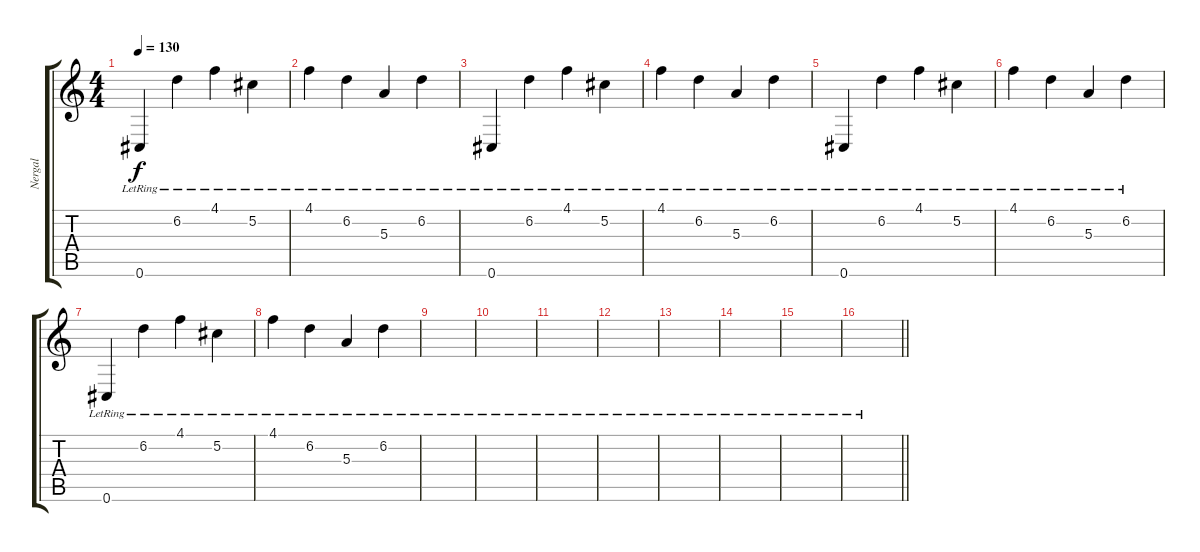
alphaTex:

\track ("Nergal" "Nergal") {instrument distortionguitar}
\staff {score tabs}
\tuning (Db4 Ab3 E3 B2 Gb2 Db2) {hide}
\ts (4 4)
\tempo 130
\clef g2
\ks c
0.6{lr}.4{dy f} 6.2{lr}.4 4.1{lr}.4 5.2{lr}.4 |
4.1{lr}.4 6.2{lr}.4 5.3{lr}.4 6.2{lr}.4 |
0.6{lr}.4 6.2{lr}.4 4.1{lr}.4 5.2{lr}.4 |
4.1{lr}.4 6.2{lr}.4 5.3{lr}.4 6.2{lr}.4 |
0.6{lr}.4 6.2{lr}.4 4.1{lr}.4 5.2{lr}.4 |
4.1{lr}.4 6.2{lr}.4 5.3{lr}.4 6.2{lr}.4 |
0.6{lr}.4 6.2{lr}.4 4.1{lr}.4 5.2{lr}.4 |
4.1{lr}.4 6.2{lr}.4 5.3{lr}.4 6.2{lr}.4 |
|
|
|
|
|
|
|
\barLineRight lightlight
